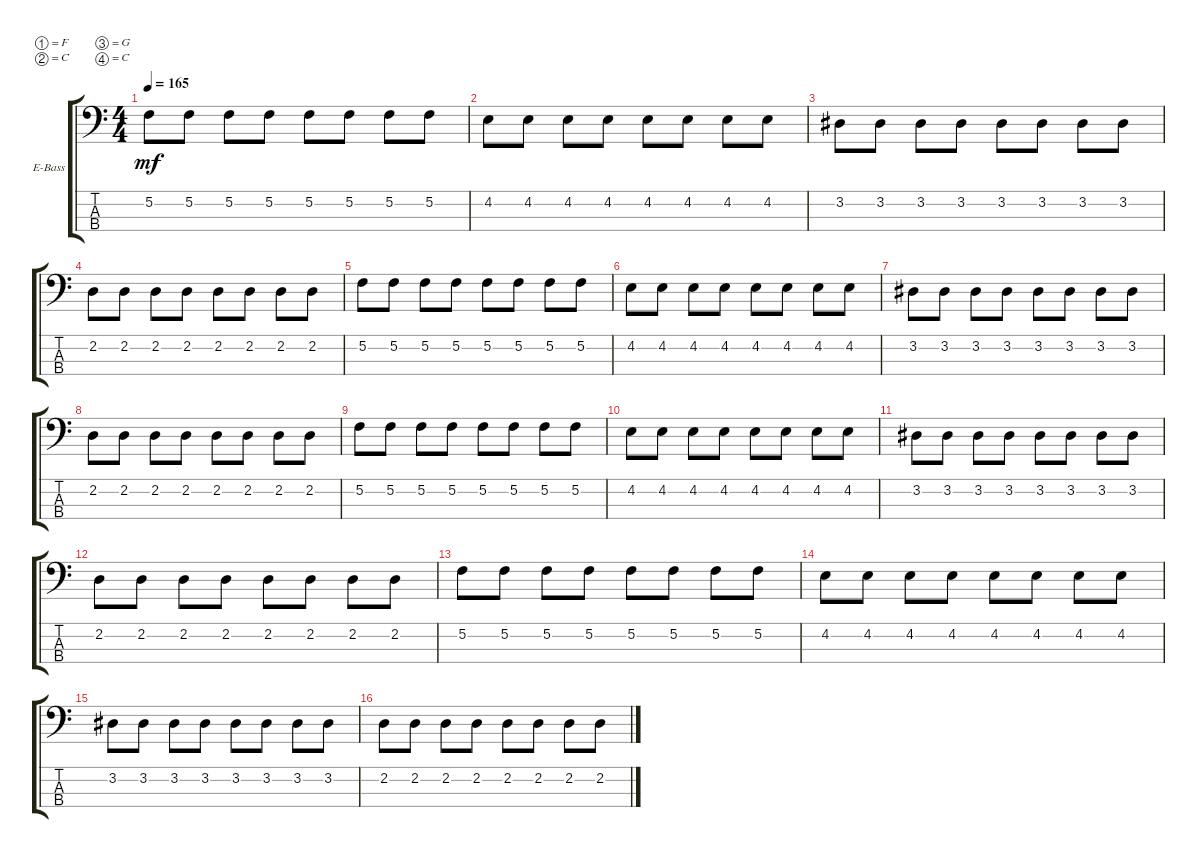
\defaultSystemsLayout 4
\bracketExtendMode groupsimilarinstruments
\firstSystemTrackNameOrientation horizontal
\otherSystemsTrackNameOrientation horizontal
\track ("Electric Bass" "E-Bass") {instrument electricbassfinger}
\staff {score tabs}
\tuning (F2 C2 G1 C1)
\ts (4 4)
\tempo 165
\clef f4
\scale
0.333333
\ks c
5.2.8{dy mf} 5.2.8 5.2.8 5.2.8 5.2.8 5.2.8 5.2.8 5.2.8 |
\scale
0.333333 4.2.8 4.2.8 4.2.8 4.2.8 4.2.8 4.2.8 4.2.8 4.2.8 |
\scale
0.333333 3.2.8 3.2.8 3.2.8 3.2.8 3.2.8 3.2.8 3.2.8 3.2.8 |
\scale
0.333333 2.2.8 2.2.8 2.2.8 2.2.8 2.2.8 2.2.8 2.2.8 2.2.8 |
\scale
0.333333 5.2.8 5.2.8 5.2.8 5.2.8 5.2.8 5.2.8 5.2.8 5.2.8 |
\scale
0.333333 4.2.8 4.2.8 4.2.8 4.2.8 4.2.8 4.2.8 4.2.8 4.2.8 |
\scale
0.333333 3.2.8 3.2.8 3.2.8 3.2.8 3.2.8 3.2.8 3.2.8 3.2.8 |
\scale
0.333333 2.2.8 2.2.8 2.2.8 2.2.8 2.2.8 2.2.8 2.2.8 2.2.8 |
\scale
0.333333 5.2.8 5.2.8 5.2.8 5.2.8 5.2.8 5.2.8 5.2.8 5.2.8 |
\scale
0.333333 4.2.8 4.2.8 4.2.8 4.2.8 4.2.8 4.2.8 4.2.8 4.2.8 |
\scale
0.333333 3.2.8 3.2.8 3.2.8 3.2.8 3.2.8 3.2.8 3.2.8 3.2.8 |
\scale
0.333333 2.2.8 2.2.8 2.2.8 2.2.8 2.2.8 2.2.8 2.2.8 2.2.8 |
\scale
0.333333 5.2.8 5.2.8 5.2.8 5.2.8 5.2.8 5.2.8 5.2.8 5.2.8 |
\scale
0.333333 4.2.8 4.2.8 4.2.8 4.2.8 4.2.8 4.2.8 4.2.8 4.2.8 |
\scale
0.333333 3.2.8 3.2.8 3.2.8 3.2.8 3.2.8 3.2.8 3.2.8 3.2.8 |
\scale
0.333333 2.2.8 2.2.8 2.2.8 2.2.8 2.2.8 2.2.8 2.2.8 2.2.8
